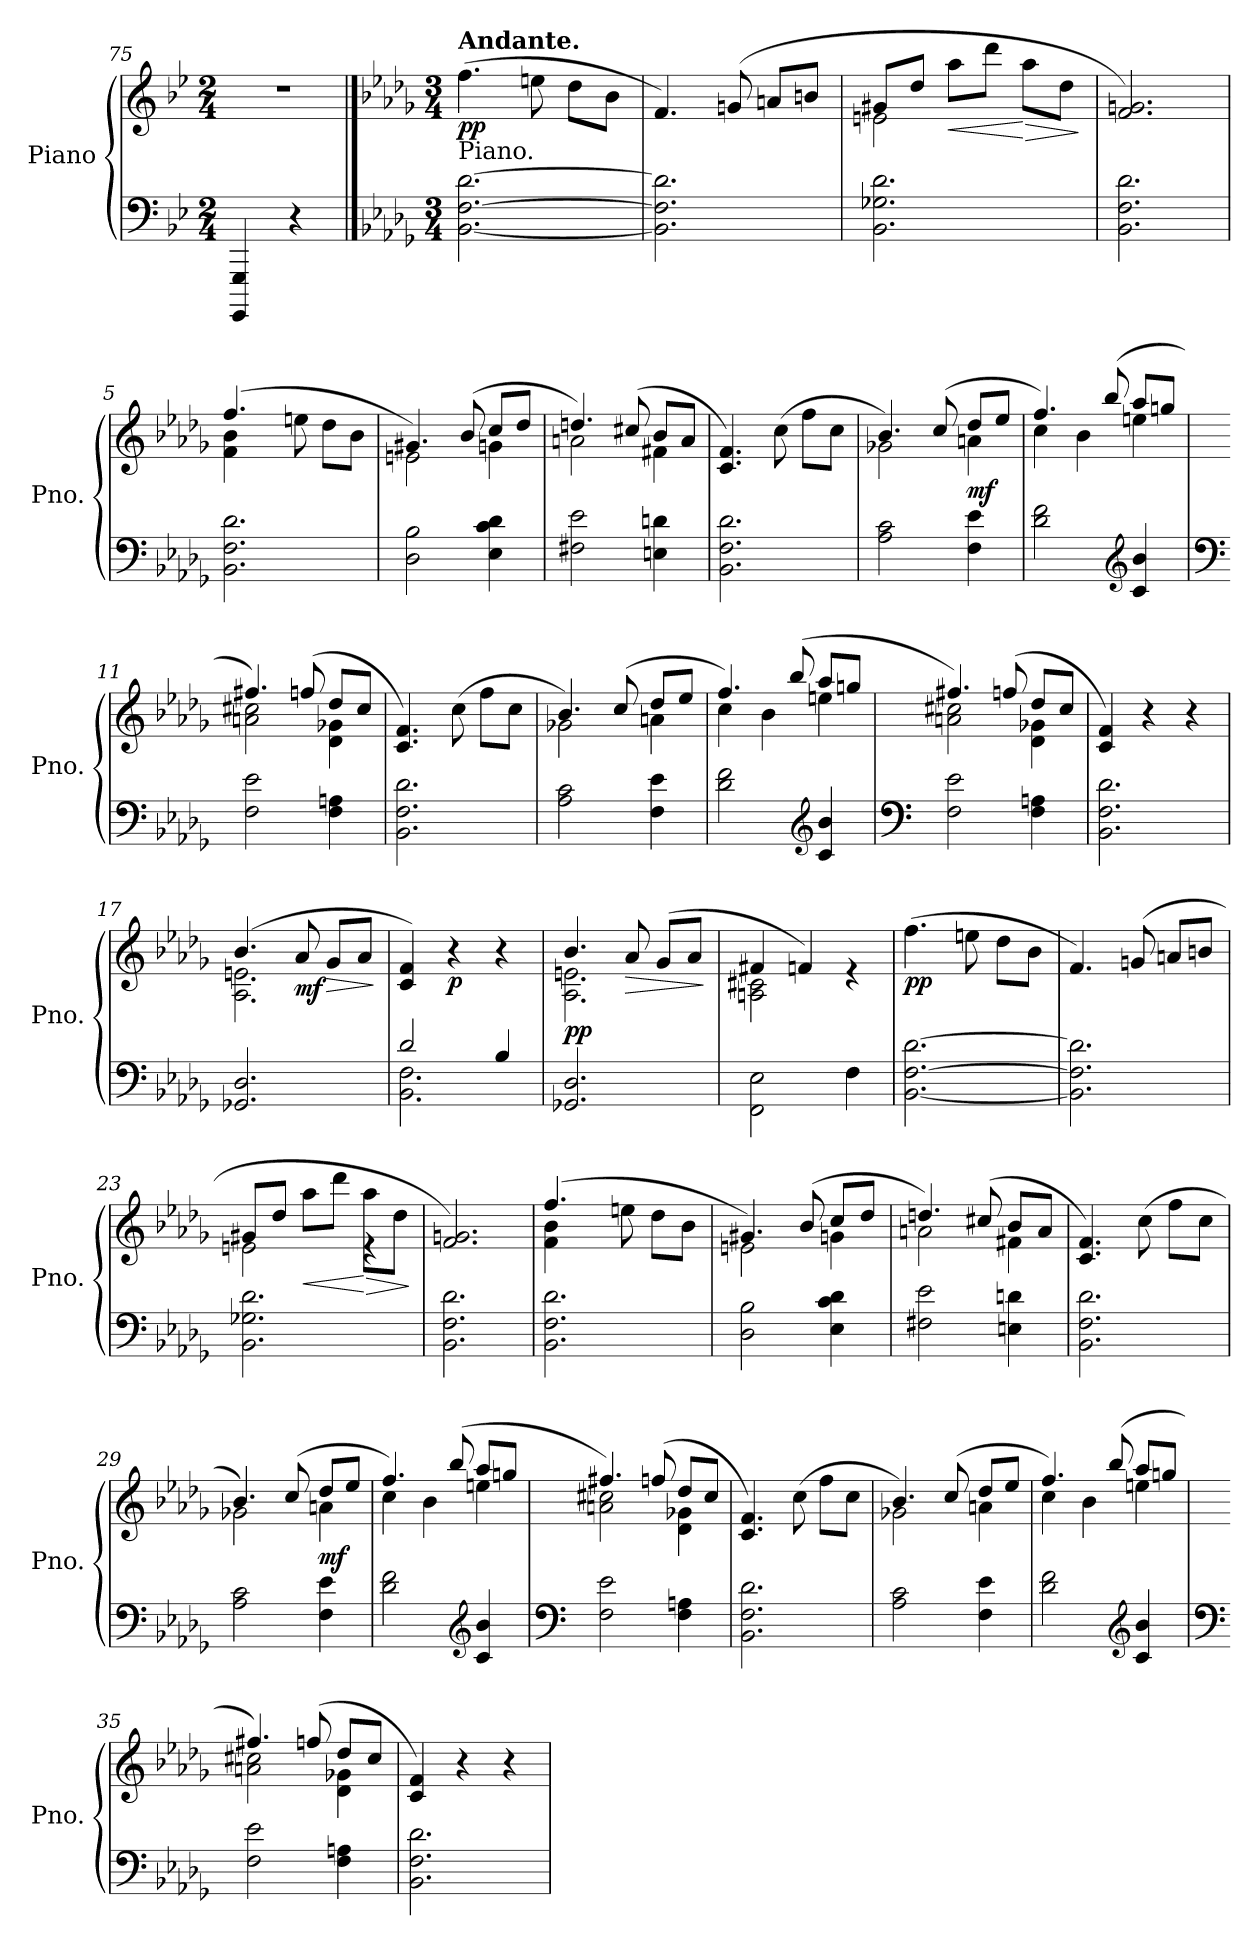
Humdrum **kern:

**kern	**kern	**dynam
*part1	*part1	*part1
*staff2	*staff1	*staff1/2
*I"Piano	*	*
*I'Pno.	*	*
*clefF4	*clefG2	*
*k[b-e-]	*k[b-e-]	*
*M2/4	*M2/4	*
=75	=75	=75
4GGGG/ 4GGG/	2r	.
4r	.	.
!!LO:PB:g=z
==1	==1	==1
*k[b-e-a-d-g-]	*k[b-e-a-d-g-]	*
*M3/4	*M3/4	*
!	!LO:TX:a:B:t=Andante.	!
!	!LO:TX:b:t=Piano.	!
!	!	!LO:DY:b
[2.BB-\ [2.F\ [2.d-\	(>4.ff\	pp
.	8een\	.
.	8dd-\L	.
.	8b-\J	.
=2	=2	=2
2.BB-\] 2.F\] 2.d-\]	4.f/)	.
.	(>8gn/	.
.	8an/L	.
.	8bn/J	.
=3	=3	=3
*	*^	*
2.BB-\ 2.G-X\ 2.d-\	8g#X/L	2en\	.
.	8dd-/J	.	.
!	!	!	!LO:HP:b
.	8aa-\L	.	<
.	8ddd-\J	.	.
!	!	!	!LO:HP:n=1:b
.	8aa-\L	4ryy	[ >
.	8dd-\J	.	.
*	*v	*v	*
.	.	]
=4	=4	=4
2.BB-\ 2.F\ 2.d-\	2.f/ 2.gn/)	.
!!LO:LB:g=z
=5	=5	=5
*	*^	*
2.BB-\ 2.F\ 2.d-\	(>4.ff/	4f\ 4b-\	.
.	.	2ryy	.
.	8een\	.	.
.	8dd-\L	.	.
.	8b-\J	.	.
=6	=6	=6	=6
2D-\ 2B-\	4.g#X/)	2en\	.
.	(>8b-/	.	.
4E-\ 4c\ 4d-\	8cc/L	4gn\	.
.	8dd-/J	.	.
=7	=7	=7	=7
2F#X\ 2e-\	4.ddn/)	2an\	.
.	(>8cc#X/	.	.
4En\ 4dn\	8b-/L	4f#X\	.
.	8a/J	.	.
*	*v	*v	*
=8	=8	=8
2.BB-\ 2.F\ 2.d-\	4.c/ 4.f/)	.
.	(>8cc\	.
.	8ff\L	.
.	8cc\J	.
!!LO:LB:g=z
=9	=9	=9
*	*^	*
2A-\ 2c\	4.b-/)	2g-X\	.
.	(>8cc/	.	.
!	!	!	!LO:DY:b
4F\ 4e-\	8dd-/L	4an\	mf
.	8ee-/J	.	.
=10	=10	=10	=10
2d-\ 2f\	4.ff/)	4cc\	.
.	.	4b-\	.
.	(>8bb-/	.	.
*clefG2	*	*	*
4c/ 4b-/	8aa-/L	4een\	.
.	8ggn/J	.	.
=11	=11	=11	=11
*clefF4	*	*	*
2F\ 2e-\	4.ff#X/)	2an\ 2cc#X\	.
.	(>8ffn/	.	.
4F\ 4An\	8dd-/L	4d-\ 4g-X\	.
.	8cc#/J	.	.
*	*v	*v	*
=12	=12	=12
2.BB-\ 2.F\ 2.d-\	4.c/ 4.f/)	.
.	(>8cc\	.
.	8ff\L	.
.	8cc\J	.
!!LO:LB:g=z
=13	=13	=13
*	*^	*
2A-\ 2c\	4.b-/)	2g-X\	.
.	(>8cc/	.	.
4F\ 4e-\	8dd-/L	4an\	.
.	8ee-/J	.	.
=14	=14	=14	=14
2d-\ 2f\	4.ff/)	4cc\	.
.	.	4b-\	.
.	(>8bb-/	.	.
*clefG2	*	*	*
4c/ 4b-/	8aa-/L	4een\	.
.	8ggn/J	.	.
=15	=15	=15	=15
*clefF4	*	*	*
2F\ 2e-\	4.ff#X/)	2an\ 2cc#X\	.
.	(>8ffn/	.	.
4F\ 4An\	8dd-/L	4d-\ 4g-X\	.
.	8cc#/J	.	.
*	*v	*v	*
=16	=16	=16
2.BB-\ 2.F\ 2.d-\	4c/ 4f/)	.
.	4r	.
.	4r	.
!!LO:PB:g=z
=17	=17	=17
*	*^	*
2.GG-X/ 2.D-/	(>4.b-/	2.A-\ 2.en\	.
!	!	!	!LO:DY:b
.	8a-/	.	mf
!	!	!	!LO:HP:b
.	8g-/L	.	>
.	8a-/J	.	.
*	*v	*v	*
.	.	]
=18	=18	=18
*^	*	*
2d-/	2.BB-\ 2.F\	4c/ 4f/)	.
!	!	!	!LO:DY:b
.	.	4r	p
4B-/	.	4r	.
*v	*v	*	*
=19	=19	=19
*	*^	*
!	!	!	!LO:DY:b
2.GG-X/ 2.D-/	4.b-/	2.A-\ 2.en\	pp
!	!	!	!LO:HP:b
.	8a-/	.	>
.	(>8g-/L	.	.
.	8a-/J	.	.
*	*v	*v	*
.	.	]
=20	=20	=20
*	*^	*
2FF\ 2E-\	4f#X/	2An\ 2c#X\	.
.	4fn/)	.	.
4F\	4re	4ryy	.
!!LO:LB:g=z
=21	=21	=21	=21
!	!	!	!LO:DY:b
*	*v	*v	*
[2.BB-\ [2.F\ [2.d-\	(>4.ff\	pp
.	8een\	.
.	8dd-\L	.
.	8b-\J	.
=22	=22	=22
2.BB-\] 2.F\] 2.d-\]	4.f/)	.
.	(>8gn/	.
.	8an/L	.
.	8bn/J	.
=23	=23	=23
*	*^	*
2.BB-\ 2.G-X\ 2.d-\	8g#X/L	2en\	.
.	8dd-/J	.	.
!	!	!	!LO:HP:b
.	8aa-\L	.	<
.	8ddd-\J	.	.
!	!	!	!LO:HP:n=1:b
.	8aa-\L	4re	[ >
.	8dd-\J	.	.
*	*v	*v	*
.	.	]
=24	=24	=24
2.BB-\ 2.F\ 2.d-\	2.f/ 2.gn/)	.
=25	=25	=25
*	*^	*
2.BB-\ 2.F\ 2.d-\	(>4.ff/	4f\ 4b-\	.
.	.	2ryy	.
.	8een\	.	.
.	8dd-\L	.	.
.	8b-\J	.	.
!!LO:LB:g=z	!!
=26	=26	=26	=26
2D-\ 2B-\	4.g#X/)	2en\	.
.	(>8b-/	.	.
4E-\ 4c\ 4d-\	8cc/L	4gn\	.
.	8dd-/J	.	.
=27	=27	=27	=27
2F#X\ 2e-\	4.ddn/)	2an\	.
.	(>8cc#X/	.	.
4En\ 4dn\	8b-/L	4f#X\	.
.	8a/J	.	.
*	*v	*v	*
=28	=28	=28
2.BB-\ 2.F\ 2.d-\	4.c/ 4.f/)	.
.	(>8cc\	.
.	8ff\L	.
.	8cc\J	.
=29	=29	=29
*	*^	*
2A-\ 2c\	4.b-/)	2g-X\	.
.	(>8cc/	.	.
!	!	!	!LO:DY:b
4F\ 4e-\	8dd-/L	4an\	mf
.	8ee-/J	.	.
=30	=30	=30	=30
2d-\ 2f\	4.ff/)	4cc\	.
.	.	4b-\	.
.	(>8bb-/	.	.
*clefG2	*	*	*
4c/ 4b-/	8aa-/L	4een\	.
.	8ggn/J	.	.
!!LO:LB:g=z	!!
=31	=31	=31	=31
*clefF4	*	*	*
2F\ 2e-\	4.ff#X/)	2an\ 2cc#X\	.
.	(>8ffn/	.	.
4F\ 4An\	8dd-/L	4d-\ 4g-X\	.
.	8cc#/J	.	.
*	*v	*v	*
=32	=32	=32
2.BB-\ 2.F\ 2.d-\	4.c/ 4.f/)	.
.	(>8cc\	.
.	8ff\L	.
.	8cc\J	.
=33	=33	=33
*	*^	*
2A-\ 2c\	4.b-/)	2g-X\	.
.	(>8cc/	.	.
4F\ 4e-\	8dd-/L	4an\	.
.	8ee-/J	.	.
=34	=34	=34	=34
2d-\ 2f\	4.ff/)	4cc\	.
.	.	4b-\	.
.	(>8bb-/	.	.
*clefG2	*	*	*
4c/ 4b-/	8aa-/L	4een\	.
.	8ggn/J	.	.
=35	=35	=35	=35
*clefF4	*	*	*
2F\ 2e-\	4.ff#X/)	2an\ 2cc#X\	.
.	(>8ffn/	.	.
4F\ 4An\	8dd-/L	4d-\ 4g-X\	.
.	8cc#/J	.	.
*	*v	*v	*
!!LO:LB:g=z
=36	=36	=36
2.BB-\ 2.F\ 2.d-\	4c/ 4f/)	.
.	4r	.
.	4r	.
=	=	=
*-	*-	*-
